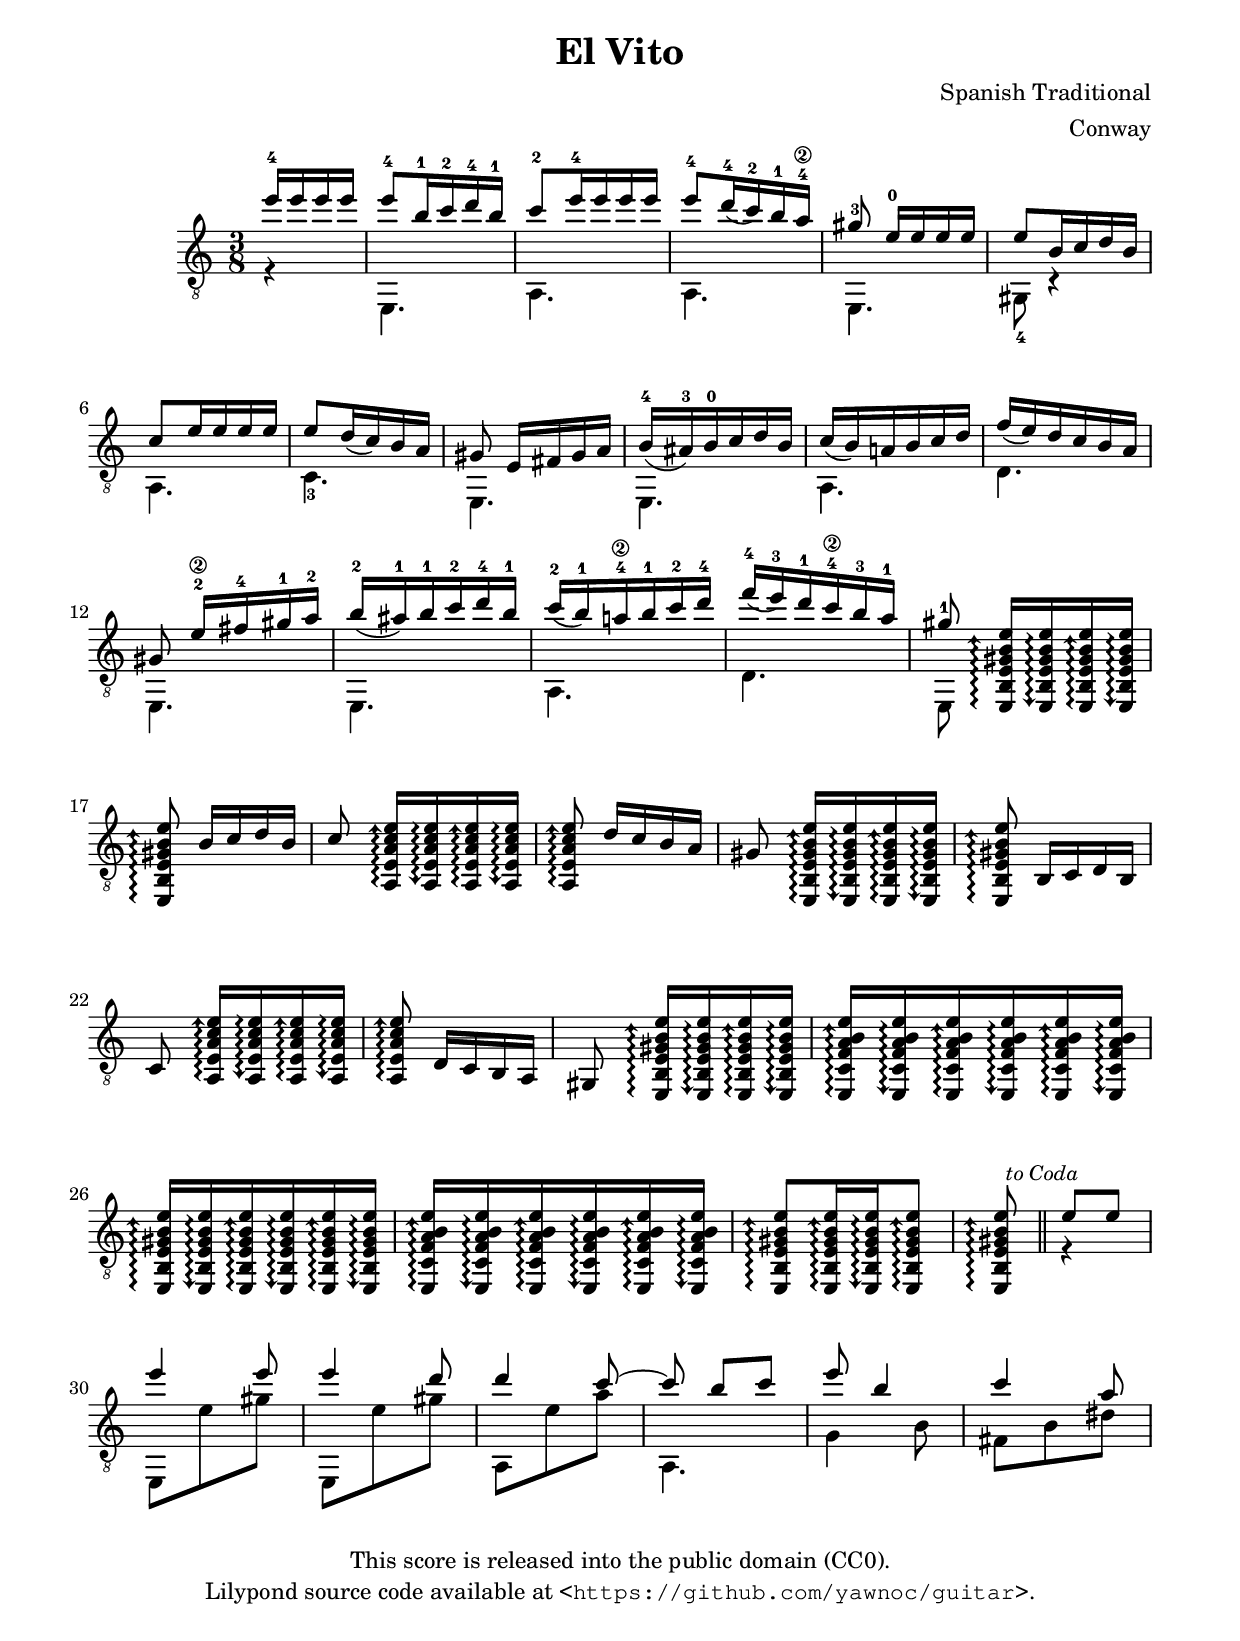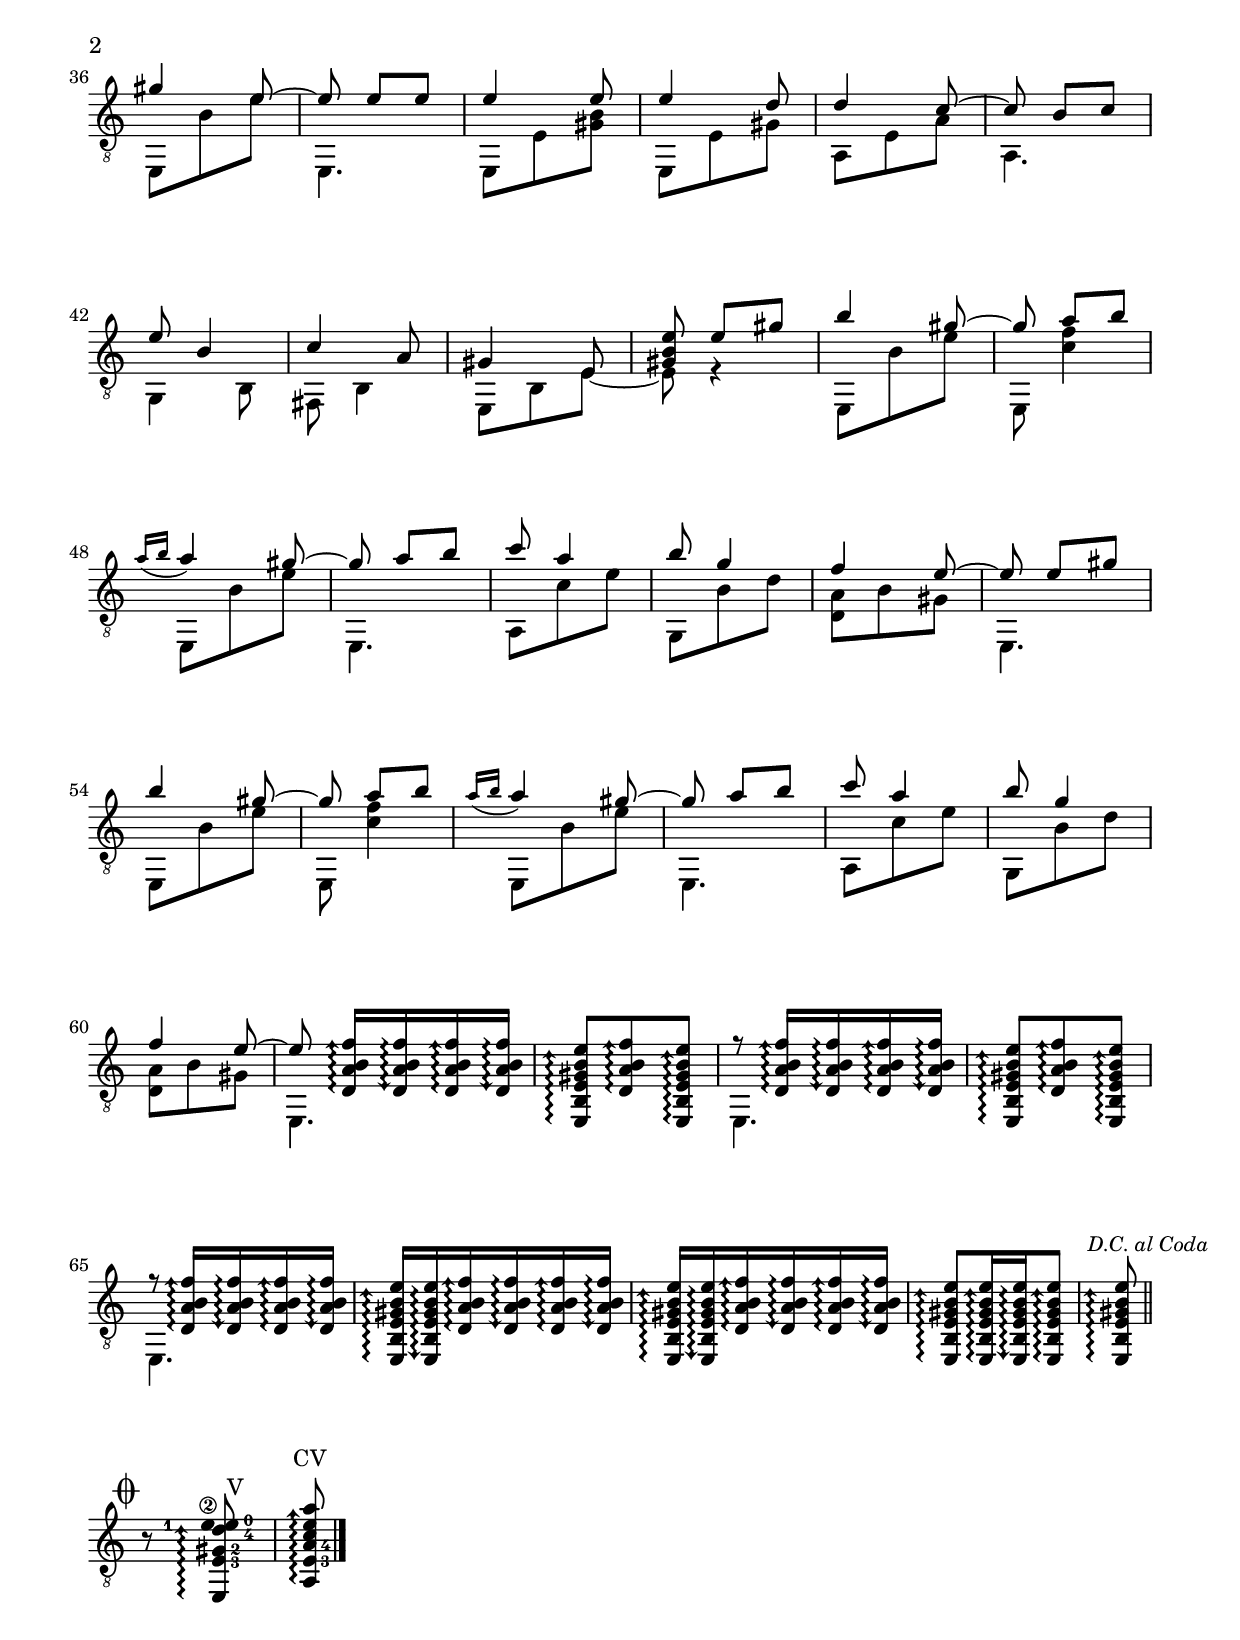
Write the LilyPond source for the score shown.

\version "2.18.2"


%%%%%%%%%%%%%%%%%%%%%%%%%%%%%%%%%%%%%%%%%%%%%%%%%%%%%%%%%%%%%%%%
% General
%%%%%%%%%%%%%%%%%%%%%%%%%%%%%%%%%%%%%%%%%%%%%%%%%%%%%%%%%%%%%%%%

\paper {
  top-margin = 1.5\cm
  left-margin = 1.5\cm
  right-margin = 1.5\cm
  bottom-margin = 1.5\cm
  ragged-last-bottom = ##f
  footnote-separator-markup = \markup { \vspace #1.5 }
}

globalSettings = {
  \accidentalStyle modern
  \compressFullBarRests
  \mergeDifferentlyHeadedOn
  \mergeDifferentlyDottedOn
  \numericTimeSignature
  \pointAndClickOff
  \override TextScript.extra-offset = #'(0 . 0.7)
  \override Score.FootnoteItem.annotation-line = ##f
}

origin-url = "https://github.com/yawnoc/guitar"

\header {
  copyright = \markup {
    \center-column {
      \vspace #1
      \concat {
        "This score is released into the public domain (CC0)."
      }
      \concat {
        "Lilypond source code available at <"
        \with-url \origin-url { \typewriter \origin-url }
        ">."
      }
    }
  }
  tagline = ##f
}

triplet = #(define-music-function
  (parser location music) (ly:music?)
  #{
    \tuplet 3/2 { $music }
  #}
)

tripletDuple = #(define-music-function
  (parser location music) (ly:music?)
  #{
    \tuplet 6/4 { $music }
  #}
)

overrideBeamedStemLengths = #(define-scheme-function
  (parser location lengths) (list?)
  #{
    \override Stem.details.beamed-lengths = $lengths
  #}
)
revertBeamedStemLengths = { \revert Stem.details.beamed-lengths }

overrideBeamVerticalPositions = #(define-scheme-function
  (parser location positions) (pair?)
  #{
    \override Beam.positions = $positions
  #}
)

%%%%%%%%%%%%%%%%%%%%%%%%%%%%%%%%%%%%%%%%%%%%%%%%%%%%%%%%%%%%%%%%
% Semantic bar lines
%%%%%%%%%%%%%%%%%%%%%%%%%%%%%%%%%%%%%%%%%%%%%%%%%%%%%%%%%%%%%%%%

barLineGoto = { \bar "||" }
barLineKeyChange = { \bar "||" }
barLineEnd = { \bar "|." }

%%%%%%%%%%%%%%%%%%%%%%%%%%%%%%%%%%%%%%%%%%%%%%%%%%%%%%%%%%%%%%%%
% Guitar notation
%%%%%%%%%%%%%%%%%%%%%%%%%%%%%%%%%%%%%%%%%%%%%%%%%%%%%%%%%%%%%%%%

stringNumbersAbove = { \set stringNumberOrientations = #'(up) }
stringNumbersBelow = { \set stringNumberOrientations = #'(down) }

fingeringAbove = { \set fingeringOrientations = #'(up) }
fingeringBelow = { \set fingeringOrientations = #'(down) }
fingeringAleft = { \set fingeringOrientations = #'(left) }
fingeringAright = { \set fingeringOrientations = #'(right) }

startGraceMusic = {
  <>(
  \override Fingering.font-size = -6
}
stopGraceMusic = {
  \revert Fingering.font-size
  <>)
}

overrideHorizontalShift = #(define-scheme-function
  (parser location distance) (number?)
  #{
    \override NoteColumn.force-hshift = $distance
  #}
)
revertHorizontalShift = { \revert NoteColumn.force-hshift }

barreSpan = #(define-music-function
  (parser location label offsetPair music)
  (string? (pair? (cons 0 0)) ly:music?)
  (let
    (
      (elements (extract-named-music music '(NoteEvent EventChord)))
    )
    (if
      (pair? elements)
      (let
        (
          (first-element (first elements))
          (last-element (last elements))
        )
        (set!
          (ly:music-property first-element 'articulations)
          (cons
            (make-music 'TextSpanEvent 'span-direction -1)
            (ly:music-property first-element 'articulations)
          )
        )
        (set!
          (ly:music-property last-element 'articulations)
          (cons
            (make-music 'TextSpanEvent 'span-direction 1)
            (ly:music-property last-element 'articulations)
          )
        )
      )
    )
  )
  #{
    \once \override TextSpanner.font-shape = #'upright
    \once \override TextSpanner.style = #'line
    \once \override TextSpanner.extra-offset = #offsetPair
    \once \override TextSpanner.bound-details = #`(
      (left
        (text . ,#{ \markup { \raise #-0.7 { #label \hspace #0.7 }} #})
        (Y . 0)
        (padding . -0.8)
        (attach-dir . -2)
      )
      (right
        (text . ,#{ \markup { \draw-line #'(0 . -1.3) } #}) ;; draw hook
        (Y . 0)
        (padding . -0.5)
        (attach-dir . 2)
      )
    )
    \once \override TextSpanner #'after-line-breaking = #(lambda (grob)
      (let*
        (
          (originalGrob (ly:grob-original grob))
          (splitGrobs (ly:spanner-broken-into originalGrob))
        )
        (if
          (and
            (>= (length splitGrobs) 2)
            (not (eq? (car (last-pair splitGrobs)) grob))
          )
          (begin
            (ly:grob-set-nested-property! grob
              '(bound-details right text)
              #{ \markup { \draw-line #'(0 . 0) } #} ;; suppress draw hook
            )
            (ly:grob-set-property! grob
              'extra-offset
              (cons
                (car offsetPair)
                (+ (cdr offsetPair) 0.7) ;; correction for suppressed hook
              )
            )
            (ly:grob-set-nested-property! grob
              '(bound-details right padding)
              #'-3 ;; increase spanner length
            )
          )
        )
      )
    )
    $music
  #}
)

barre = #(define-scheme-function
  (parser location label) (string?)
  #{
    \markup {
      \center-align {
        \hspace #0.7
        $label
      }
    }
  #}
)

nudgeNextBarre = #(define-scheme-function
  (parser location distance) (number?)
  #{
    \once \override TextScript.X-offset = $distance
  #}
)

position = #(define-scheme-function
  (parser location label) (string?)
  #{
    \markup {
      \center-align {
        \hspace #0.5
        $label
      }
    }
  #}
)

#(define-markup-command
  (markupString layout properties stringNumber) (markup?)
  (interpret-markup layout properties
    #{
      \markup \circle { \bold #stringNumber }
    #}
  )
)

#(define-markup-command
  (resonatesOn layout properties note stringNumber) (markup? markup?)
  (interpret-markup layout properties
    #{
      \markup { #note "resonates on" \markupString #stringNumber }
    #}
  )
)

%%%%%%%%%%%%%%%%%%%%%%%%%%%%%%%%%%%%%%%%%%%%%%%%%%%%%%%%%%%%%%%%
% Goto statements
%%%%%%%%%%%%%%%%%%%%%%%%%%%%%%%%%%%%%%%%%%%%%%%%%%%%%%%%%%%%%%%%

overrideGotoVisibility = {
  \once \override Score.RehearsalMark #'break-visibility = #'#(#t #t #f)
}

makeGotoMark = #(define-scheme-function
  (parser location label) (string?)
  #{
    \mark \markup { \small \italic $label }
  #}
)

simultaneousMarkSeparator = {
  \cadenzaOn
    s1073741824 % stupid, but works
  \cadenzaOff
}

coda = {
  \overrideGotoVisibility
  \mark \markup { \musicglyph #"scripts.coda" }
}

fine = {
  \overrideGotoVisibility
  \makeGotoMark Fine
}

dcAlCoda = {
  \overrideGotoVisibility
  \makeGotoMark "D.C. al Coda"
}

dcAlFine = {
  \overrideGotoVisibility
  \makeGotoMark "D.C. al Fine"
}

toCoda = {
  \overrideGotoVisibility
  \makeGotoMark "to Coda"
}



\header {
  title = "El Vito"
  composer = "Spanish Traditional"
  arranger = "Conway"
}


\paper {
  systems-per-page = 7
  ragged-last = ##t
}


initialSignatures = {
  \clef "treble_8"
  \key a \minor
  \time 3/8
}


highVoiceMusic = {
  
  \globalSettings
  
  % Main theme high
  \partial 4
  \relative c'' {
    \fingeringAbove
    <e-4>16 e e e |
    <e-4>8 <b-1>16 <c-2> <d-4> <b-1> |
    <c-2>8 <e-4>16 e e e |
    <e-4>8 <d-4>16_( <c-2>) <b-1> <a-4 \2> |
    <gis-3>8
  }
  
  % Main theme low
  \barNumberCheck #4
  \relative c' {
    <e-0>16[ e e e] |
    e8 b16 c d b |
    c8 e16 e e e |
    e8 d16_( c) b a |
    gis8
  }
  
  % Scale run low
  \barNumberCheck #8
  \relative c {
    e16[ fis gis a] |
    <b-4>_( <ais-3>) <b-0> c d b |
    c_( b) a b c d |
    f_( e) d c b a |
    gis8
  }
  
  % Scale run high
  \barNumberCheck #12
  \relative c' {
    <e-2 \2>16[ <fis-4> <gis-1> <a-2>] |
    <b-2>_( <ais-1>) <b-1> <c-2> <d-4> <b-1> |
    <c-2>_( <b-1>) <a-4 \2> <b-1> <c-2> <d-4> |
    <f-4>_( <e-3>) <d-1> <c-4 \2> <b-3> <a-1> |
    <gis-1>8
  }
  
  % Strummed main theme high
  \barNumberCheck #16
  \relative c' {
    \arpeggioArrowUp
    <e b gis e b e,>16[ \arpeggio
      \arpeggioArrowDown
      <e b gis e b e,> \arpeggio
      \arpeggioArrowUp
      <e b gis e b e,> \arpeggio
      \arpeggioArrowDown
      <e b gis e b e,>] \arpeggio|
      \arpeggioArrowUp
    <e b gis e b e,>8 \arpeggio b16[ c d b] |
    c8
      \arpeggioArrowUp
      <e c a e a,>16[ \arpeggio
      \arpeggioArrowDown
      <e c a e a,> \arpeggio
      \arpeggioArrowUp
      <e c a e a,> \arpeggio
      \arpeggioArrowDown
      <e c a e a,>] \arpeggio
    \arpeggioArrowUp
    <e c a e a,>8 \arpeggio d16[ c b a] |
    gis8
  }
  
  % Strummed main theme low
  \barNumberCheck #20
  \relative c' {
    \arpeggioArrowUp
    <e b gis e b e,>16[ \arpeggio
      \arpeggioArrowDown
      <e b gis e b e,> \arpeggio
      \arpeggioArrowUp
      <e b gis e b e,> \arpeggio
      \arpeggioArrowDown
      <e b gis e b e,>] \arpeggio |
    \arpeggioArrowUp
    <e b gis e b e,>8 \arpeggio b,16[ c d b] |
    c8
      \arpeggioArrowUp
      <e' c a e a,>16[ \arpeggio
      \arpeggioArrowDown
      <e c a e a,> \arpeggio
      \arpeggioArrowUp
      <e c a e a,> \arpeggio
      \arpeggioArrowDown
      <e c a e a,>] \arpeggio
    \arpeggioArrowUp
    <e c a e a,>8 \arpeggio d,16[ c b a] |
    gis8
  }
  
  % Strummed interlude
  \barNumberCheck #24
  \relative c' {
    \arpeggioArrowUp
    <e b gis e b e,>16[ \arpeggio
      \arpeggioArrowDown
      <e b gis e b e,> \arpeggio
      \arpeggioArrowUp
      <e b gis e b e,> \arpeggio
      \arpeggioArrowDown
      <e b gis e b e,>] \arpeggio |
    \arpeggioArrowUp
    <e b a f c e,> \arpeggio
      \arpeggioArrowDown
      <e b a f c e,> \arpeggio
      \arpeggioArrowUp
      <e b a f c e,> \arpeggio
      \arpeggioArrowDown
      <e b a f c e,> \arpeggio
      \arpeggioArrowUp
      <e b a f c e,> \arpeggio
      \arpeggioArrowDown
      <e b a f c e,> \arpeggio |
    \arpeggioArrowUp
    <e b gis e b e,> \arpeggio
      \arpeggioArrowDown
      <e b gis e b e,> \arpeggio
      \arpeggioArrowUp
      <e b gis e b e,> \arpeggio
      \arpeggioArrowDown
      <e b gis e b e,> \arpeggio
      \arpeggioArrowUp
      <e b gis e b e,> \arpeggio
      \arpeggioArrowDown
      <e b gis e b e,> \arpeggio |
    \arpeggioArrowUp
    <e b a f c e,> \arpeggio
      \arpeggioArrowDown
      <e b a f c e,> \arpeggio
      \arpeggioArrowUp
      <e b a f c e,> \arpeggio
      \arpeggioArrowDown
      <e b a f c e,> \arpeggio
      \arpeggioArrowUp
      <e b a f c e,> \arpeggio
      \arpeggioArrowDown
      <e b a f c e,> \arpeggio |
    \arpeggioArrowUp
    <e b gis e b e,>8 \arpeggio
      <e b gis e b e,>16 \arpeggio
      \arpeggioArrowDown
      <e b gis e b e,> \arpeggio
      \arpeggioArrowUp
      <e b gis e b e,>8 \arpeggio |
    <e b gis e b e,>8 \arpeggio
      \bar "||" \toCoda
  }
  
  % Lyrical theme high
  \barNumberCheck #29
  \relative c' {
    e8 e |
    e'4 e8 |
    e4 d8 |
    d4 c8~ |
    c b[ c] |
    e b4 |
    c4 a8 |
    gis4 e8~ |
    e
  }
  
  % Lyrical theme low
  \barNumberCheck #37
  \relative c' {
    e8[ e] |
    e4 e8 |
    e4 d8 |
    d4 c8~ |
    c b[ c] |
    e b4 |
    c4 a8 |
    gis4 e8 |
    <gis b e>
  }
  
  % Bull-fighting theme
  \barNumberCheck 45
  \relative c' {
    e8[ gis] |
    b4 gis8~ |
    gis8 a[ b] |
    \grace { a16_( b } a4) gis8~ |
    gis8 a[ b] |
    c8 a4 |
    b8 g4 |
    f4 e8~ |
    e8
  }
  
  % Bull-fighting theme again
  \barNumberCheck 53
  \relative c' {
    e8[ gis] |
    b4 gis8~ |
    gis8 a[ b] |
    \grace { a16_( b } a4) gis8~ |
    gis8 a[ b] |
    c8 a4 |
    b8 g4 |
    f4 e8~ |
    e8
  }
  
  % Returning strummed interlude
  \barNumberCheck 61
  \relative c' {
    \arpeggioArrowUp
    <f b, a d,>16[ \arpeggio
      \arpeggioArrowDown
      <f b, a d,> \arpeggio
      \arpeggioArrowUp
      <f b, a d,> \arpeggio
      \arpeggioArrowDown
      <f b, a d,>] \arpeggio |
    \arpeggioArrowUp
    <e b gis e b e,>8 \arpeggio
      <f b, a d,> \arpeggio
      <e b gis e b e,> \arpeggio |
    r8
    \arpeggioArrowUp
      <f b, a d,>16 \arpeggio
      \arpeggioArrowDown
      <f b, a d,> \arpeggio
      \arpeggioArrowUp
      <f b, a d,> \arpeggio
      \arpeggioArrowDown
      <f b, a d,> \arpeggio |
    \arpeggioArrowUp
    <e b gis e b e,>8 \arpeggio
      <f b, a d,> \arpeggio
      <e b gis e b e,> \arpeggio |
    r8
    \arpeggioArrowUp
      <f b, a d,>16 \arpeggio
      \arpeggioArrowDown
      <f b, a d,> \arpeggio
      \arpeggioArrowUp
      <f b, a d,> \arpeggio
      \arpeggioArrowDown
      <f b, a d,> \arpeggio |
    \arpeggioArrowUp
    <e b gis e b e,>16 \arpeggio
      \arpeggioArrowDown
      <e b gis e b e,> \arpeggio
      \arpeggioArrowUp
      <f b, a d,> \arpeggio
      \arpeggioArrowDown
      <f b, a d,> \arpeggio
      \arpeggioArrowUp
      <f b, a d,> \arpeggio
      \arpeggioArrowDown
      <f b, a d,> \arpeggio |
    \arpeggioArrowUp
    <e b gis e b e,>16 \arpeggio
      \arpeggioArrowDown
      <e b gis e b e,> \arpeggio
      \arpeggioArrowUp
      <f b, a d,> \arpeggio
      \arpeggioArrowDown
      <f b, a d,> \arpeggio
      \arpeggioArrowUp
      <f b, a d,> \arpeggio
      \arpeggioArrowDown
      <f b, a d,> \arpeggio |
    \arpeggioArrowUp
    <e b gis e b e,>8 \arpeggio
      <e b gis e b e,>16 \arpeggio
      \arpeggioArrowDown
      <e b gis e b e,> \arpeggio
      \arpeggioArrowUp
      <e b gis e b e,>8 \arpeggio |
    <e b gis e b e,>8 \arpeggio
      \bar "||" \dcAlCoda
  }
  
  % Finishing chords
  \break
  \simultaneousMarkSeparator
  \coda
  \barNumberCheck 69
  \relative c' {
    \arpeggioArrowUp
    \textLengthOn
    b8\rest
      ^\markup \center-align { "     " }
    <<
      \fingeringAright
      \once \override Staff.AccidentalPlacement.right-padding = #-0.8
      \once \override Arpeggio.padding = #1
      \nudgeNextBarre #1.7
      {
        <e,, e'-3 gis!-2 d'-4 e-0> \arpeggio
          ^\position V
          ^\markup \center-align { "            " }
      }
        \\
      \fingeringAleft
      { \once \hide Stem <e''-1 \2> }
    >> |
    <a,, e'-3 a-4 c e a> \arpeggio
      ^\barre CV
      ^\markup \center-align { "       " }
    \textLengthOff
      \bar "|."
  }
  
}


lowVoiceMusic = {
  
  \globalSettings
  
  % Main theme high
  \partial 4
  \relative c, {
    r4 |
    e4. |
    a |
    a |
    e |
  }
  
  % Main theme low
  \barNumberCheck #5
  \relative c {
    \fingeringBelow
    <gis-4>8 r4 |
    a4. |
    <c-3> |
    e, |
  }
  
  % Scale run low
  \barNumberCheck #9
  \relative c, {
    e4. |
    a |
    d |
    e, |
  }
  
  % Scale run high
  \barNumberCheck #13
  \relative c, {
    e4. |
    a |
    d |
    e,8
  }
  
  % Strummed main theme high
  \barNumberCheck #16
  {
    s4 |
    s4. * 3 |
    s8
  }
  
  % Strummed main theme low
  \barNumberCheck #20
  {
    s4 |
    s4. * 3 |
    s8
  }
  
  % Strummed interlude
  \barNumberCheck #24
  {
    s4 |
    s4. * 4 |
    s8
  }
  
  % Lyrical theme high
  \barNumberCheck #29
  \relative c, {
    r4 |
    e8 e'' gis |
    e,, e'' gis |
    a,, e'' a |
    a,,4. |
    g'4 b8 |
    fis b dis |
    e,, b'' e |
    e,,4. |
  }
  
  % Lyrical theme low
  \barNumberCheck #38
  \relative c, {
    e8 e' <gis b> |
    e, e' gis |
    a, e' a |
    a,4. |
    g4 b8 |
    fis8 b4 |
    e,8 b' e~ |
    e
  }
  
  % Bull-fighting theme
  \barNumberCheck 45
  \relative c, {
    r4 |
    e8 b'' e |
    e,, <c'' f>4 |
    e,,8 b'' e |
    e,,4. |
    a8 c' e |
    g,, b' d |
    <a d,> b gis |
    e,4. |
  }
  
  % Bull-fighting theme again
  \barNumberCheck 54
  \relative c, {
    e8 b'' e |
    e,, <c'' f>4 |
    e,,8 b'' e |
    e,,4. |
    a8 c' e |
    g,, b' d |
    <a d,> b gis |
    e,4. |
  }
  
  % Returning strummed interlude
  \barNumberCheck 62
  \relative c, {
    s4. |
    e4. |
    s4. |
    e4. |
    s4. * 3 |
    s8
  }
  
}


allMusic = {
  \initialSignatures
  <<
    << \highVoiceMusic >>
      \\
    << \lowVoiceMusic >>
  >>
}


\score {
  \allMusic
}
